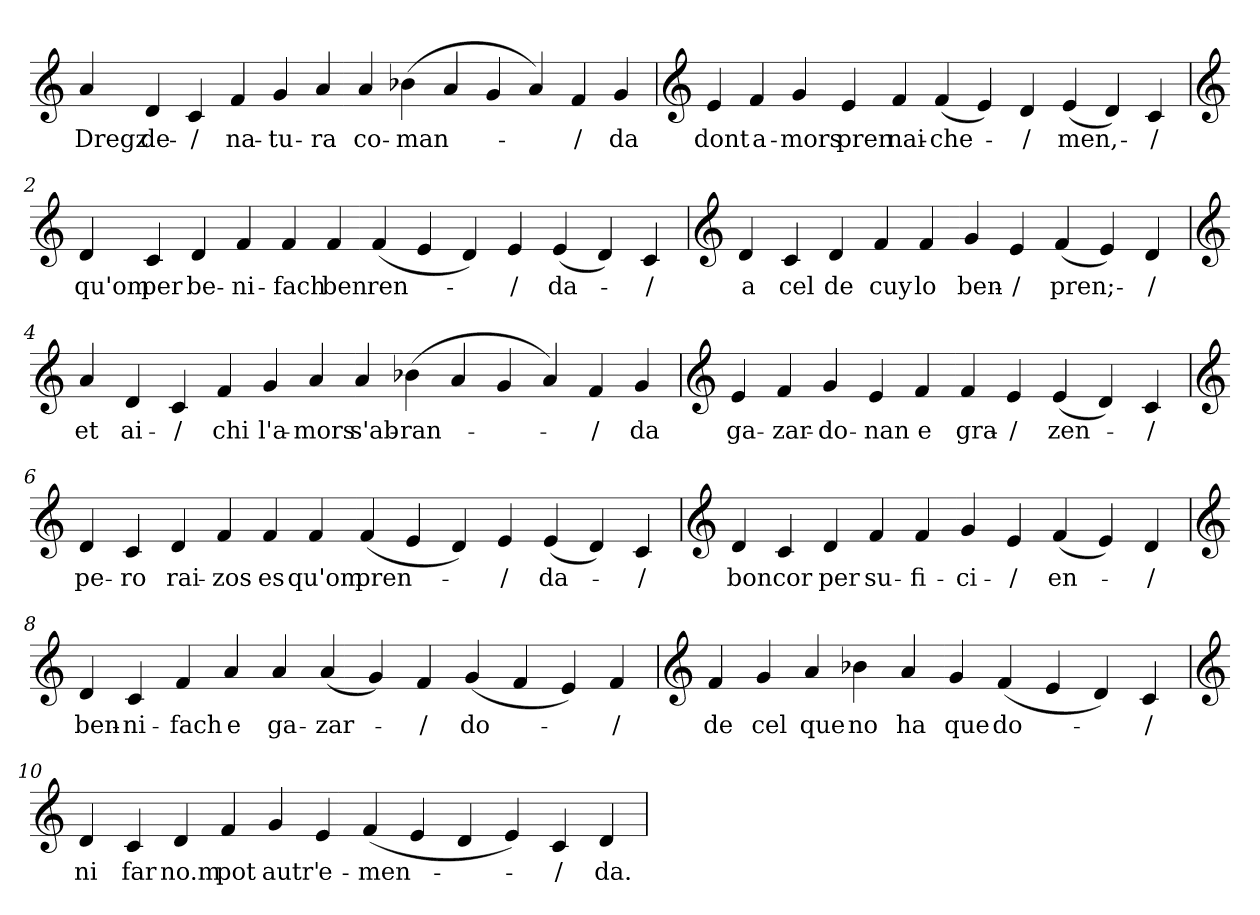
**kern	**text
*part1	*part1
*staff1	*staff1
*clefG2	*
=	=
4a	Dregz
4d	de-
4c	-/
4f	na-
4g	-tu-
4a	-ra
4a	co-
(4b-X	-man-
4a	.
4g	.
4a)	.
4f	-/
4g	da
=1	=1
*clefG2	*
4e	dont
4f	a-
4g	-mors
4e	pren
4f	nai-
(4f	-che-
4e)	.
4d	-/
(4e	men,-
4d)	.
4c	-/
=2	=2
*clefG2	*
4d	qu'om
4c	per
4d	be-
4f	-ni-
4f	-fach
4f	ben
(4f	ren-
4e	.
4d)	.
4e	-/
(4e	da-
4d)	.
4c	-/
=3	=3
*clefG2	*
4d	a
4c	cel
4d	de
4f	cuy
4f	lo
4g	ben-
4e	-/
(4f	pren;-
4e)	.
4d	-/
=4	=4
*clefG2	*
4a	et
4d	ai-
4c	-/
4f	chi
4g	l'a-
4a	-mors
4a	s'ab-
(4b-X	-ran-
4a	.
4g	.
4a)	.
4f	-/
4g	da
=5	=5
*clefG2	*
4e	ga-
4f	-zar-
4g	-do-
4e	-nan
4f	e
4f	gra-
4e	-/
(4e	zen-
4d)	.
4c	-/
=6	=6
*clefG2	*
4d	pe-
4c	-ro
4d	rai-
4f	-zos
4f	es
4f	qu'om
(4f	pren-
4e	.
4d)	.
4e	-/
(4e	da-
4d)	.
4c	-/
=7	=7
*clefG2	*
4d	bon
4c	cor
4d	per
4f	su-
4f	-fi-
4g	-ci-
4e	-/
(4f	en-
4e)	.
4d	-/
=8	=8
*clefG2	*
4d	ben-
4c	-ni-
4f	-fach
4a	e
4a	ga-
(4a	-zar-
4g)	.
4f	-/
(4g	do-
4f	.
4e)	.
4f	-/
=9	=9
*clefG2	*
4f	de
4g	cel
4a	que
4b-X	no
4a	ha
4g	que
(4f	do-
4e	.
4d)	.
4c	-/
=10	=10
*clefG2	*
4d	ni
4c	far
4d	no.m
4f	pot
4g	autr'
4e	e-
(4f	-men-
4e	.
4d	.
4e)	.
4c	-/
4d	da.
=	=
*-	*-
